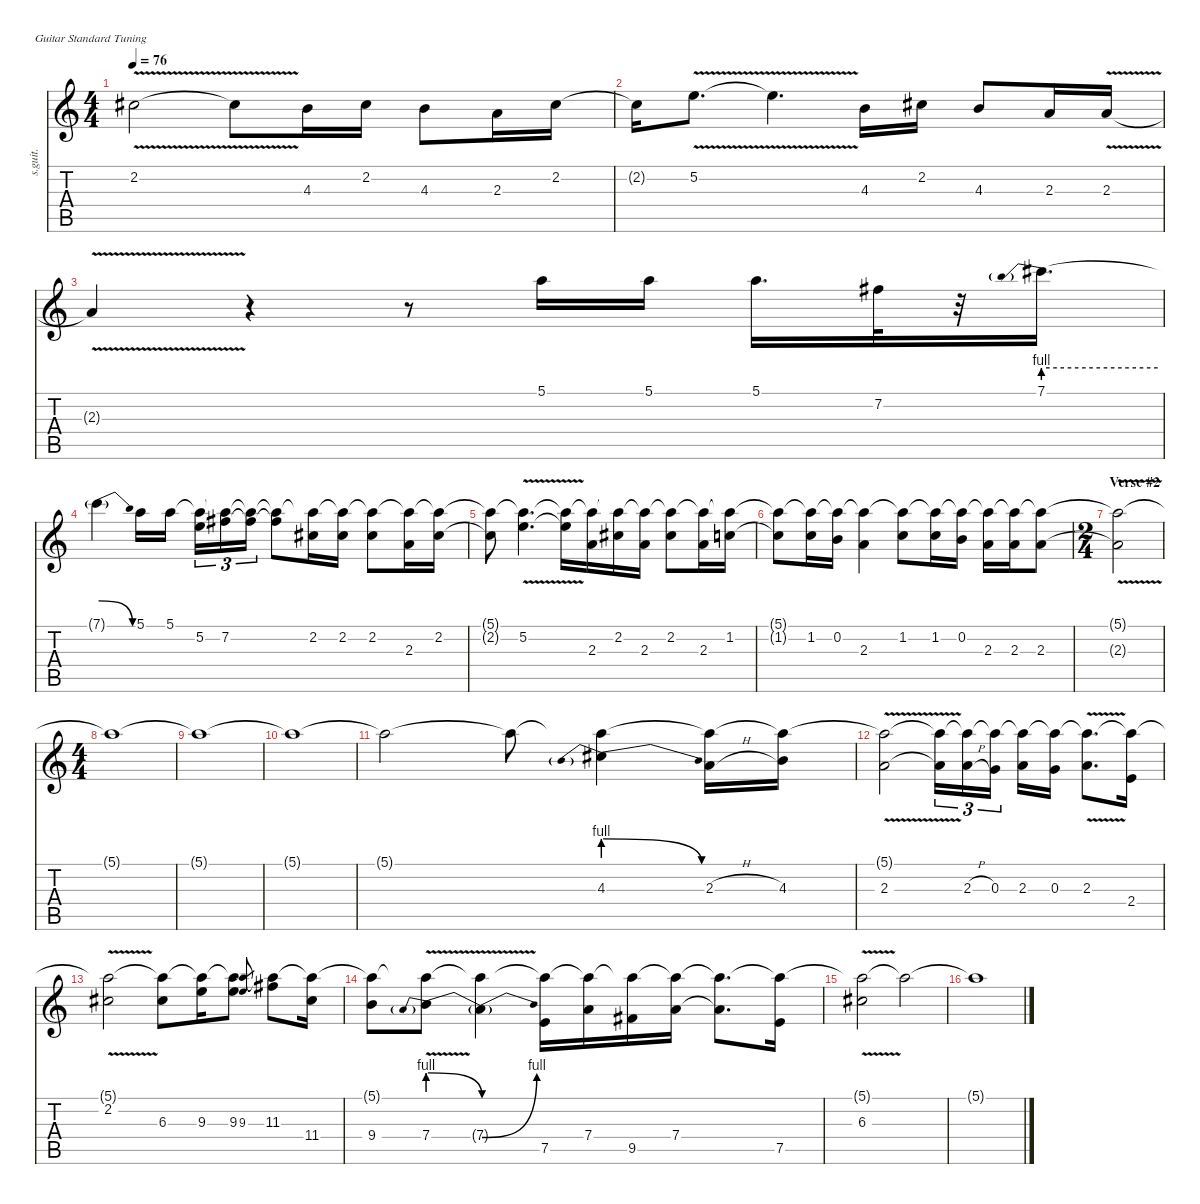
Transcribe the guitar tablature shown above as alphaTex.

\defaultSystemsLayout 4
\hideDynamics
\bracketExtendMode nobrackets
\track ("Voice" "s.guit.") {instrument acousticguitarsteel}
\staff {score tabs}
\tuning (E4 B3 G3 D3 A2 E2)
\ts (4 4)
\tempo 76
\clef g2
\ks c
2.2{v acc #}.2{dy ff} 2.2{v t acc #}.8 4.3.16 2.2{acc #}.16 4.3.8 2.3.16 2.2{acc #}.16 |
2.2{t acc #}.16 5.2{v}.8{d} 5.2{v t}.4{d} 4.3.16 2.2{acc #}.16 4.3.8 2.3.16 2.3{v}.16 |
2.3{v t}.4 r.4 r.8 5.1.16 5.1.16 5.1.16{d} 7.2{acc #}.32 r.32 7.1{be (prebend 0 4 60 4)}.16{d} |
7.1{be (release 0 4 60 0) t}.4 5.1.16 5.1.16 (5.2 5.1{t}).16{tu (3 2)} (7.2{acc #} 5.1{t}).16{tu (3 2)} (7.2{t acc #} 5.1{t}).16{tu (3 2)} (7.2{t acc #} 5.1{t}).8 (2.2{acc #} 5.1{t}).16 (2.2{acc #} 5.1{t}).16 (2.2{acc #} 5.1{t}).8 (2.3 5.1{t}).16 (2.2{acc #} 5.1{t}).16 |
(2.2{t acc #} 5.1{t}).8 (5.2{v} 5.1{t}).4{d} (5.2{v t} 5.1{t}).16 (2.3 5.1{t}).16 (2.2{acc #} 5.1{t}).16 (2.3 5.1{t}).16 (2.2{acc #} 5.1{t}).8 (2.3 5.1{t}).16 (1.2 5.1{t}).16 |
(1.2{t} 5.1{t}).8 (1.2 5.1{t}).16 (0.2 5.1{t}).16 (2.3 5.1{t}).4 (1.2 5.1{t}).8 (1.2 5.1{t}).16 (0.2 5.1{t}).16 (2.3 5.1{t}).16 (2.3 5.1{t}).16 (2.3 5.1{t}).8 |
\ts (2 4)
\section ("" "Verse #2")
(2.3{v t} 5.1{t}).2 |
\ts (4 4)
5.1{t}.1{dy mf} |
5.1{t}.1 |
5.1{t}.1 |
5.1{t}.2 5.1{t}.8 (4.3{be (prebendrelease 0 4 19.999999199999998 0)} 5.1{t}).4{dy ff} (2.3{h} 5.1{t}).16 (4.3 5.1{t}).16 |
(2.3{v} 5.1{t}).2 (2.3{v t} 5.1{t}).16{tu (3 2)} (2.3{h} 5.1{t}).16{tu (3 2)} (0.3 5.1{t}).16{tu (3 2)} (2.3 5.1{t}).16 (0.3 5.1{t}).16 (2.3{v} 5.1{t}).8{d} (2.4 5.1{t}).16 |
(2.2{v acc #} 5.1{t}).2 (6.3{acc #} 5.1{t}).8 (9.3 5.1{t}).16 (9.3 5.1{t}).8 (9.3 5.1{t}).8{gr dy mf} (11.3{acc #} 5.1{t}).8{dy ff} (11.4{acc #} 5.1{t}).16 |
(9.4 5.1{t}).8 (7.4{be (prebendrelease 0 4 60 0) v} 5.1{t}).8 (7.4{be (bend 0 0 60 4) t} 5.1{t}).4 (7.5 5.1{t}).16 (7.4 5.1{t}).16 (9.5{acc #} 5.1{t}).16 (7.4 5.1{t}).16 (7.4{t} 5.1{t}).8{d} (7.5 5.1{t}).16 |
(6.3{v acc #} 5.1{t}).2 5.1{t}.2{dy mf} |
5.1{t}.1
